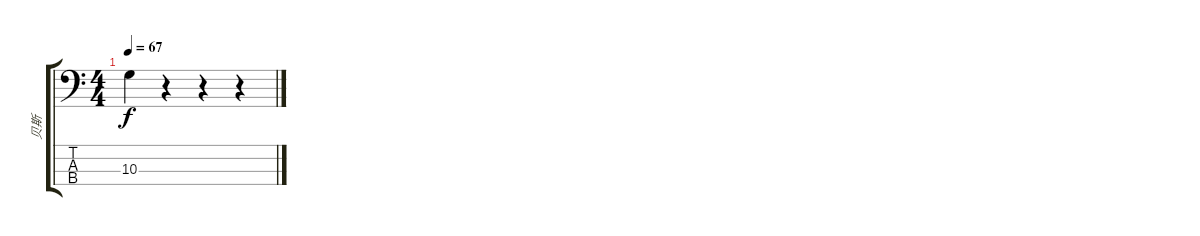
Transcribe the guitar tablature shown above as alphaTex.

\track ("贝斯" "贝斯") {instrument electricbassfinger}
\staff {score tabs}
\tuning (G2 D2 A1 E1) {hide}
\ts (4 4)
\tempo 67
\clef f4
\ks c
10.3{t}.4{dy f} r.4 r.4 r.4
